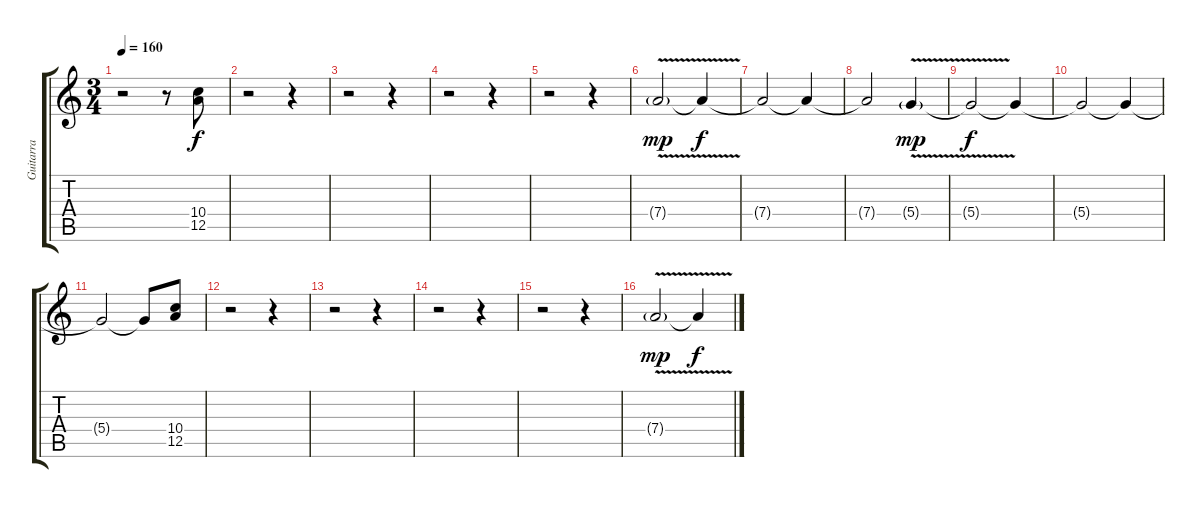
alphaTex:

\track ("Guitarra" "Guitarra") {instrument distortionguitar}
\staff {score tabs}
\tuning (E4 B3 G3 D3 A2 E2) {hide}
\ts (3 4)
\tempo 160
\clef g2
\ks c
r.2{dy f} r.8 (10.4 12.5).8 |
r.2 r.4 |
r.2 r.4 |
r.2 r.4 |
r.2 r.4 |
7.4{v g}.2{dy mp} 7.4{t}.4{dy f} |
7.4{t}.2 7.4{t}.4 |
7.4{t}.2 5.4{v g}.4{dy mp} |
5.4{t}.2{dy f} 5.4{t}.4 |
5.4{t}.2 5.4{t}.4 |
5.4{t}.2 5.4{t}.8 (10.4 12.5).8 |
r.2 r.4 |
r.2 r.4 |
r.2 r.4 |
r.2 r.4 |
7.4{v g}.2{dy mp} 7.4{t}.4{dy f}
